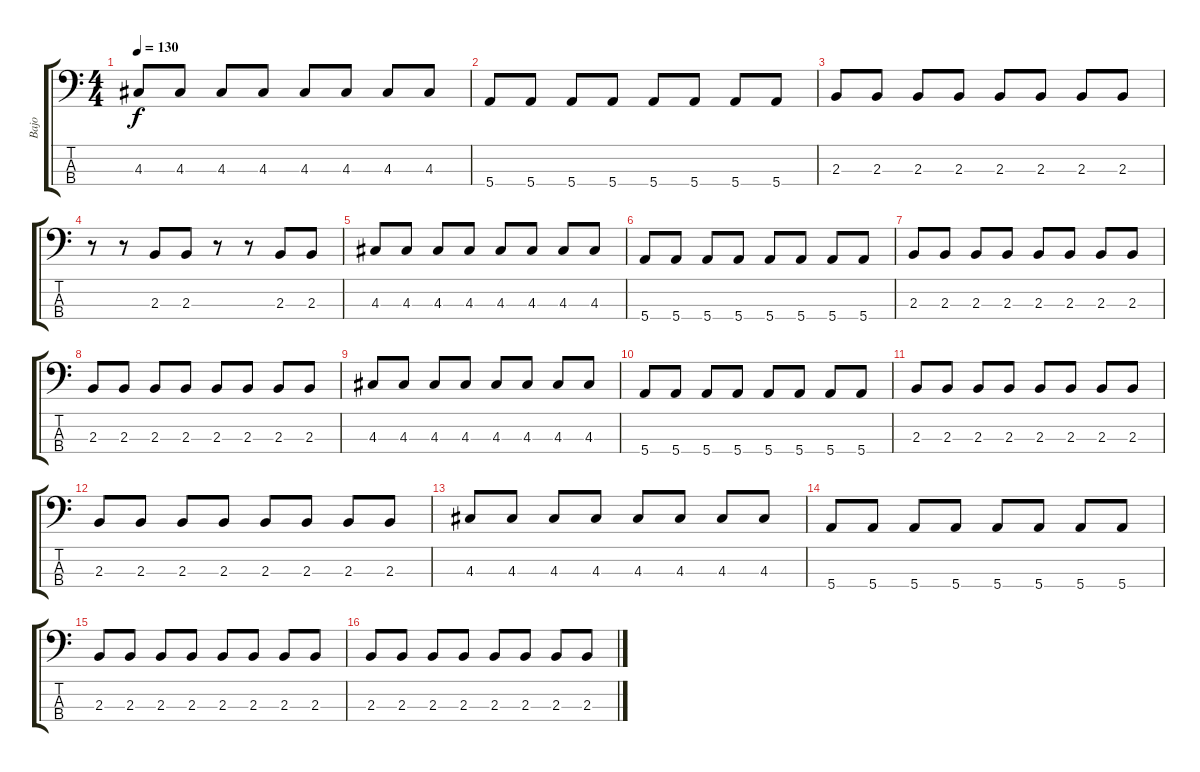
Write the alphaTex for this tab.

\track ("Bajo" "Bajo") {instrument electricbasspick}
\staff {score tabs}
\tuning (G2 D2 A1 E1) {hide}
\ts (4 4)
\tempo 130
\clef f4
\ks c
4.3.8{dy f} 4.3.8 4.3.8 4.3.8 4.3.8 4.3.8 4.3.8 4.3.8 |
5.4.8 5.4.8 5.4.8 5.4.8 5.4.8 5.4.8 5.4.8 5.4.8 |
2.3.8 2.3.8 2.3.8 2.3.8 2.3.8 2.3.8 2.3.8 2.3.8 |
r.8 r.8 2.3.8{instrument slapbass1} 2.3.8{instrument slapbass1} r.8 r.8 2.3.8{instrument slapbass1} 2.3.8{instrument electricbasspick} |
4.3.8 4.3.8 4.3.8 4.3.8 4.3.8 4.3.8 4.3.8 4.3.8 |
5.4.8 5.4.8 5.4.8 5.4.8 5.4.8 5.4.8 5.4.8 5.4.8 |
2.3.8 2.3.8 2.3.8 2.3.8 2.3.8 2.3.8 2.3.8 2.3.8 |
2.3.8 2.3.8 2.3.8 2.3.8 2.3.8 2.3.8 2.3.8 2.3.8 |
4.3.8 4.3.8 4.3.8 4.3.8 4.3.8 4.3.8 4.3.8 4.3.8 |
5.4.8 5.4.8 5.4.8 5.4.8 5.4.8 5.4.8 5.4.8 5.4.8 |
2.3.8 2.3.8 2.3.8 2.3.8 2.3.8 2.3.8 2.3.8 2.3.8 |
2.3.8 2.3.8 2.3.8 2.3.8 2.3.8 2.3.8 2.3.8 2.3.8 |
4.3.8 4.3.8 4.3.8 4.3.8 4.3.8 4.3.8 4.3.8 4.3.8 |
5.4.8 5.4.8 5.4.8 5.4.8 5.4.8 5.4.8 5.4.8 5.4.8 |
2.3.8 2.3.8 2.3.8 2.3.8 2.3.8 2.3.8 2.3.8 2.3.8 |
2.3.8 2.3.8 2.3.8 2.3.8 2.3.8 2.3.8 2.3.8 2.3.8
